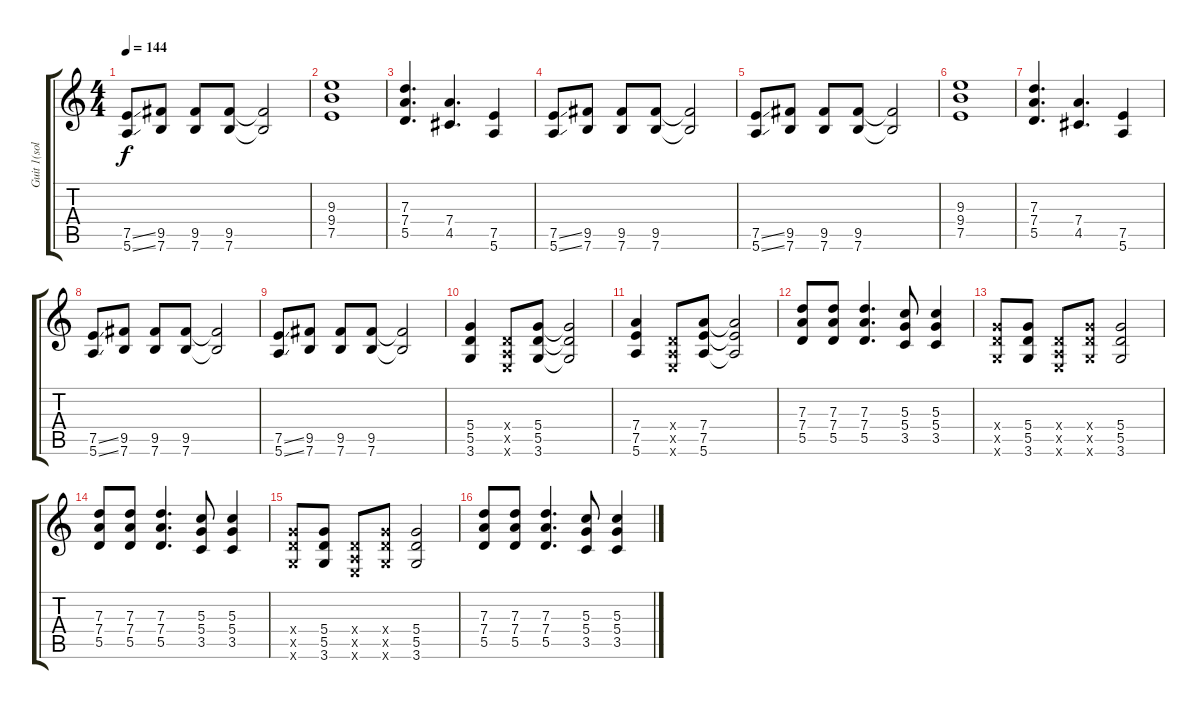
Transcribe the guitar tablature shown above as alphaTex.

\track ("Guit 1(solo)" "Guit 1(sol") {instrument distortionguitar}
\staff {score tabs}
\tuning (E4 B3 G3 D3 A2 E2) {hide}
\ts (4 4)
\tempo 144
\clef g2
\ks c
(7.5{ss} 5.6{ss}).8{dy f} (9.5 7.6).8 (9.5 7.6).8 (9.5 7.6).8 (9.5{t} 7.6{t}).2 |
(9.3 9.4 7.5).1 |
(7.3 7.4 5.5).4{d} (7.4 4.5).4{d} (7.5 5.6).4 |
(7.5{ss} 5.6{ss}).8 (9.5 7.6).8 (9.5 7.6).8 (9.5 7.6).8 (9.5{t} 7.6{t}).2 |
(7.5{ss} 5.6{ss}).8 (9.5 7.6).8 (9.5 7.6).8 (9.5 7.6).8 (9.5{t} 7.6{t}).2 |
(9.3 9.4 7.5).1 |
(7.3 7.4 5.5).4{d} (7.4 4.5).4{d} (7.5 5.6).4 |
(7.5{ss} 5.6{ss}).8 (9.5 7.6).8 (9.5 7.6).8 (9.5 7.6).8 (9.5{t} 7.6{t}).2 |
(7.5{ss} 5.6{ss}).8 (9.5 7.6).8 (9.5 7.6).8 (9.5 7.6).8 (9.5{t} 7.6{t}).2 |
(5.4 5.5 3.6).4 (0.4{x} 0.5{x} 0.6{x}).8 (5.4 5.5 3.6).8 (5.4{t} 5.5{t} 3.6{t}).2 |
(7.4 7.5 5.6).4 (0.4{x} 0.5{x} 0.6{x}).8 (7.4 7.5 5.6).8 (7.4{t} 7.5{t} 5.6{t}).2 |
(7.3 7.4 5.5).8 (7.3 7.4 5.5).8 (7.3 7.4 5.5).4{d} (5.3 5.4 3.5).8 (5.3 5.4 3.5).4 |
(5.4{x} 5.5{x} 3.6{x}).8 (5.4 5.5 3.6).8 (0.4{x} 0.5{x} 0.6{x}).8 (5.4{x} 5.5{x} 3.6{x}).8 (5.4 5.5 3.6).2 |
(7.3 7.4 5.5).8 (7.3 7.4 5.5).8 (7.3 7.4 5.5).4{d} (5.3 5.4 3.5).8 (5.3 5.4 3.5).4 |
(5.4{x} 5.5{x} 3.6{x}).8 (5.4 5.5 3.6).8 (0.4{x} 0.5{x} 0.6{x}).8 (5.4{x} 5.5{x} 3.6{x}).8 (5.4 5.5 3.6).2 |
(7.3 7.4 5.5).8 (7.3 7.4 5.5).8 (7.3 7.4 5.5).4{d} (5.3 5.4 3.5).8 (5.3 5.4 3.5).4
